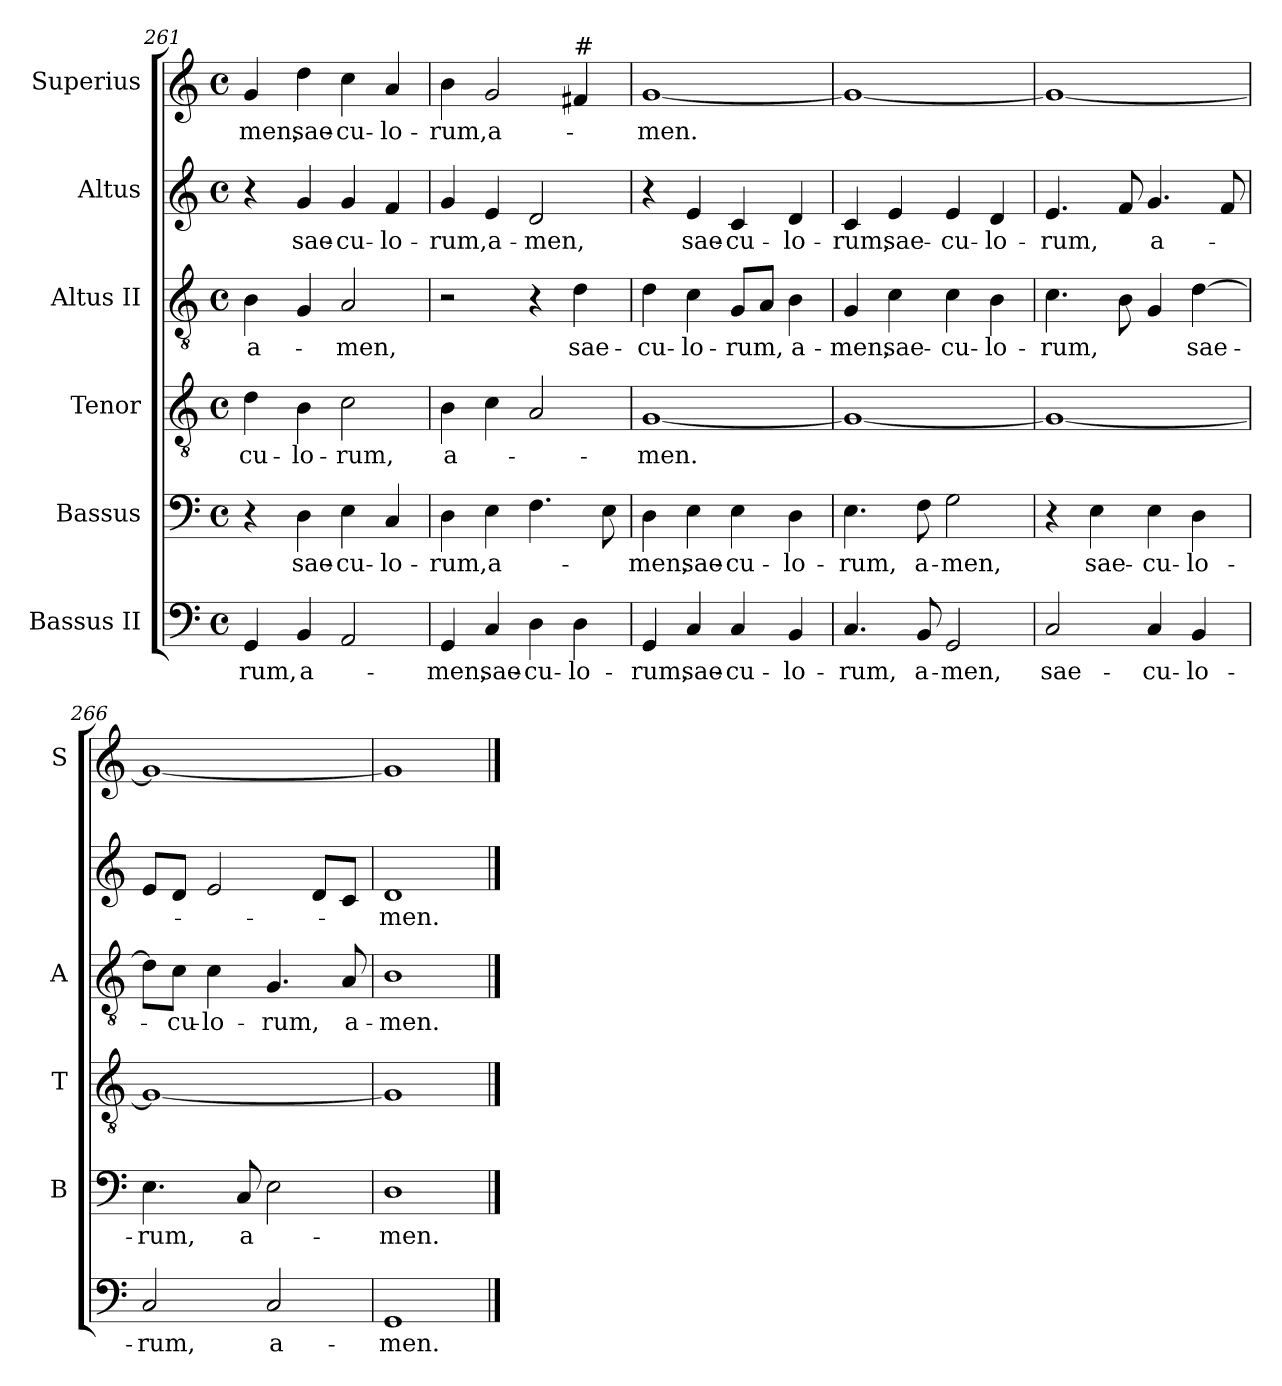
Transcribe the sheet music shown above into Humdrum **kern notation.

**kern	**text	**kern	**text	**kern	**text	**kern	**text	**kern	**text	**kern	**text
*part6	*part6	*part5	*part5	*part4	*part4	*part3	*part3	*part2	*part2	*part1	*part1
*staff6	*staff6	*staff5	*staff5	*staff4	*staff4	*staff3	*staff3	*staff2	*staff2	*staff1	*staff1
*I"Bassus II	*	*I"Bassus	*	*I"Tenor	*	*I"Altus II	*	*I"Altus	*	*I"Superius	*
*	*	*I'B	*	*I'T	*	*I'A	*	*	*	*I'S	*
*clefF4	*	*clefF4	*	*clefGv2	*	*clefGv2	*	*clefG2	*	*clefG2	*
*	*	*	*	*ITrd7c12	*	*	*	*	*	*	*
*k[]	*	*k[]	*	*k[]	*	*k[]	*	*k[]	*	*k[]	*
*C:	*	*C:	*	*C:	*	*C:	*	*C:	*	*C:	*
*M4/4	*	*M4/4	*	*M4/4	*	*M4/4	*	*M4/4	*	*M4/4	*
*met(c)	*	*met(c)	*	*met(c)	*	*met(c)	*	*met(c)	*	*met(c)	*
=261	=261	=261	=261	=261	=261	=261	=261	=261	=261	=261	=261
!	!LO:LY:b	!	!	!	!LO:LY:b	!	!LO:LY:b	!	!	!	!LO:LY:b
4GG/	-rum,	4r	.	4D\	-cu-	4B\	a-	4r	.	4g/	-men,
!	!LO:LY:b	!	!LO:LY:b	!	!LO:LY:b	!	!	!	!LO:LY:b	!	!LO:LY:b
4BB/	a-	4D\	sae-	4BB\	-lo-	4G/	.	4g/	sae-	4dd\	sae-
!	!	!	!LO:LY:b	!	!LO:LY:b	!	!LO:LY:b	!	!LO:LY:b	!	!LO:LY:b
2AA/	.	4E\	-cu-	2C\	-rum,	2A/	-men,	4g/	-cu-	4cc\	-cu-
!	!	!	!LO:LY:b	!	!	!	!	!	!LO:LY:b	!	!LO:LY:b
.	.	4C/	-lo-	.	.	.	.	4f/	-lo-	4a/	-lo-
!!LO:LB:g=z
=262	=262	=262	=262	=262	=262	=262	=262	=262	=262	=262	=262
!	!LO:LY:b	!	!LO:LY:b	!	!LO:LY:b	!	!	!	!LO:LY:b	!	!LO:LY:b
4GG/	-men,	4D\	-rum,	4BB\	a-	2r	.	4g/	-rum,	4b\	-rum,
!	!LO:LY:b	!	!LO:LY:b	!	!	!	!	!	!LO:LY:b	!	!LO:LY:b
4C/	sae-	4E\	a-	4C\	.	.	.	4e/	a-	2g/	a-
!	!LO:LY:b	!	!	!	!	!	!	!	!LO:LY:b	!	!
4D\	-cu-	4.F\	.	2AA/	.	4r	.	2d/	-men,	.	.
!	!	!	!	!	!	!	!	!	!	!LO:TX:a:t=#	!
!	!LO:LY:b	!	!	!	!	!	!LO:LY:b	!	!	!	!
4D\	-lo-	.	.	.	.	4d\	sae-	.	.	4f#/	.
.	.	8E\	.	.	.	.	.	.	.	.	.
=263	=263	=263	=263	=263	=263	=263	=263	=263	=263	=263	=263
!	!LO:LY:b	!	!LO:LY:b	!	!LO:LY:b	!	!LO:LY:b	!	!	!	!LO:LY:b
4GG/	-rum,	4D\	-men,	[<1GG	-men.	4d\	-cu-	4r	.	[<1g	-men.
!	!LO:LY:b	!	!LO:LY:b	!	!	!	!LO:LY:b	!	!LO:LY:b	!	!
4C/	sae-	4E\	sae-	.	.	4c\	-lo-	4e/	sae-	.	.
!	!LO:LY:b	!	!LO:LY:b	!	!	!	!LO:LY:b	!	!LO:LY:b	!	!
4C/	-cu-	4E\	-cu-	.	.	8G/L	-rum,	4c/	-cu-	.	.
.	.	.	.	.	.	8A/J	.	.	.	.	.
!	!LO:LY:b	!	!LO:LY:b	!	!	!	!LO:LY:b	!	!LO:LY:b	!	!
4BB/	-lo-	4D\	-lo-	.	.	4B\	a-	4d/	-lo-	.	.
=264	=264	=264	=264	=264	=264	=264	=264	=264	=264	=264	=264
!	!LO:LY:b	!	!LO:LY:b	!	!	!	!LO:LY:b	!	!LO:LY:b	!	!
4.C/	-rum,	4.E\	-rum,	1GG_	.	4G/	-men,	4c/	-rum,	1g_	.
!	!	!	!	!	!	!	!LO:LY:b	!	!LO:LY:b	!	!
.	.	.	.	.	.	4c\	sae-	4e/	sae-	.	.
!	!LO:LY:b	!	!LO:LY:b	!	!	!	!	!	!	!	!
8BB/	a-	8F\	a-	.	.	.	.	.	.	.	.
!	!LO:LY:b	!	!LO:LY:b	!	!	!	!LO:LY:b	!	!LO:LY:b	!	!
2GG/	-men,	2G\	-men,	.	.	4c\	-cu-	4e/	-cu-	.	.
!	!	!	!	!	!	!	!LO:LY:b	!	!LO:LY:b	!	!
.	.	.	.	.	.	4B\	-lo-	4d/	-lo-	.	.
=265	=265	=265	=265	=265	=265	=265	=265	=265	=265	=265	=265
!	!LO:LY:b	!	!	!	!	!	!LO:LY:b	!	!LO:LY:b	!	!
2C/	sae-	4r	.	1GG_	.	4.c\	-rum,	4.e/	-rum,	1g_	.
!	!	!	!LO:LY:b	!	!	!	!	!	!	!	!
.	.	4E\	sae-	.	.	.	.	.	.	.	.
.	.	.	.	.	.	8B\	.	8f/	.	.	.
!	!LO:LY:b	!	!LO:LY:b	!	!	!	!	!	!LO:LY:b	!	!
4C/	-cu-	4E\	-cu-	.	.	4G/	.	4.g/	a-	.	.
!	!LO:LY:b	!	!LO:LY:b	!	!	!	!LO:LY:b	!	!	!	!
4BB/	-lo-	4D\	-lo-	.	.	[>4d\	sae-	.	.	.	.
.	.	.	.	.	.	.	.	8f/	.	.	.
=266	=266	=266	=266	=266	=266	=266	=266	=266	=266	=266	=266
!	!LO:LY:b	!	!LO:LY:b	!	!	!	!	!	!	!	!
2C/	-rum,	4.E\	-rum,	1GG_	.	8d\L]	.	8e/L	.	1g_	.
!	!	!	!	!	!	!	!LO:LY:b	!	!	!	!
.	.	.	.	.	.	8c\J	-cu-	8d/J	.	.	.
!	!	!	!	!	!	!	!LO:LY:b	!	!	!	!
.	.	.	.	.	.	4c\	-lo-	2e/	.	.	.
!	!	!	!LO:LY:b	!	!	!	!	!	!	!	!
.	.	8C/	a-	.	.	.	.	.	.	.	.
!	!LO:LY:b	!	!	!	!	!	!LO:LY:b	!	!	!	!
2C/	a-	2E\	.	.	.	4.G/	-rum,	.	.	.	.
.	.	.	.	.	.	.	.	8d/L	.	.	.
!	!	!	!	!	!	!	!LO:LY:b	!	!	!	!
.	.	.	.	.	.	8A/	a-	8c/J	.	.	.
=267	=267	=267	=267	=267	=267	=267	=267	=267	=267	=267	=267
!	!LO:LY:b	!	!LO:LY:b	!	!	!	!LO:LY:b	!	!LO:LY:b	!	!
1GG	-men.	1D	-men.	1GG]	.	1B	-men.	1d	-men.	1g]	.
==	==	==	==	==	==	==	==	==	==	==	==
*-	*-	*-	*-	*-	*-	*-	*-	*-	*-	*-	*-
